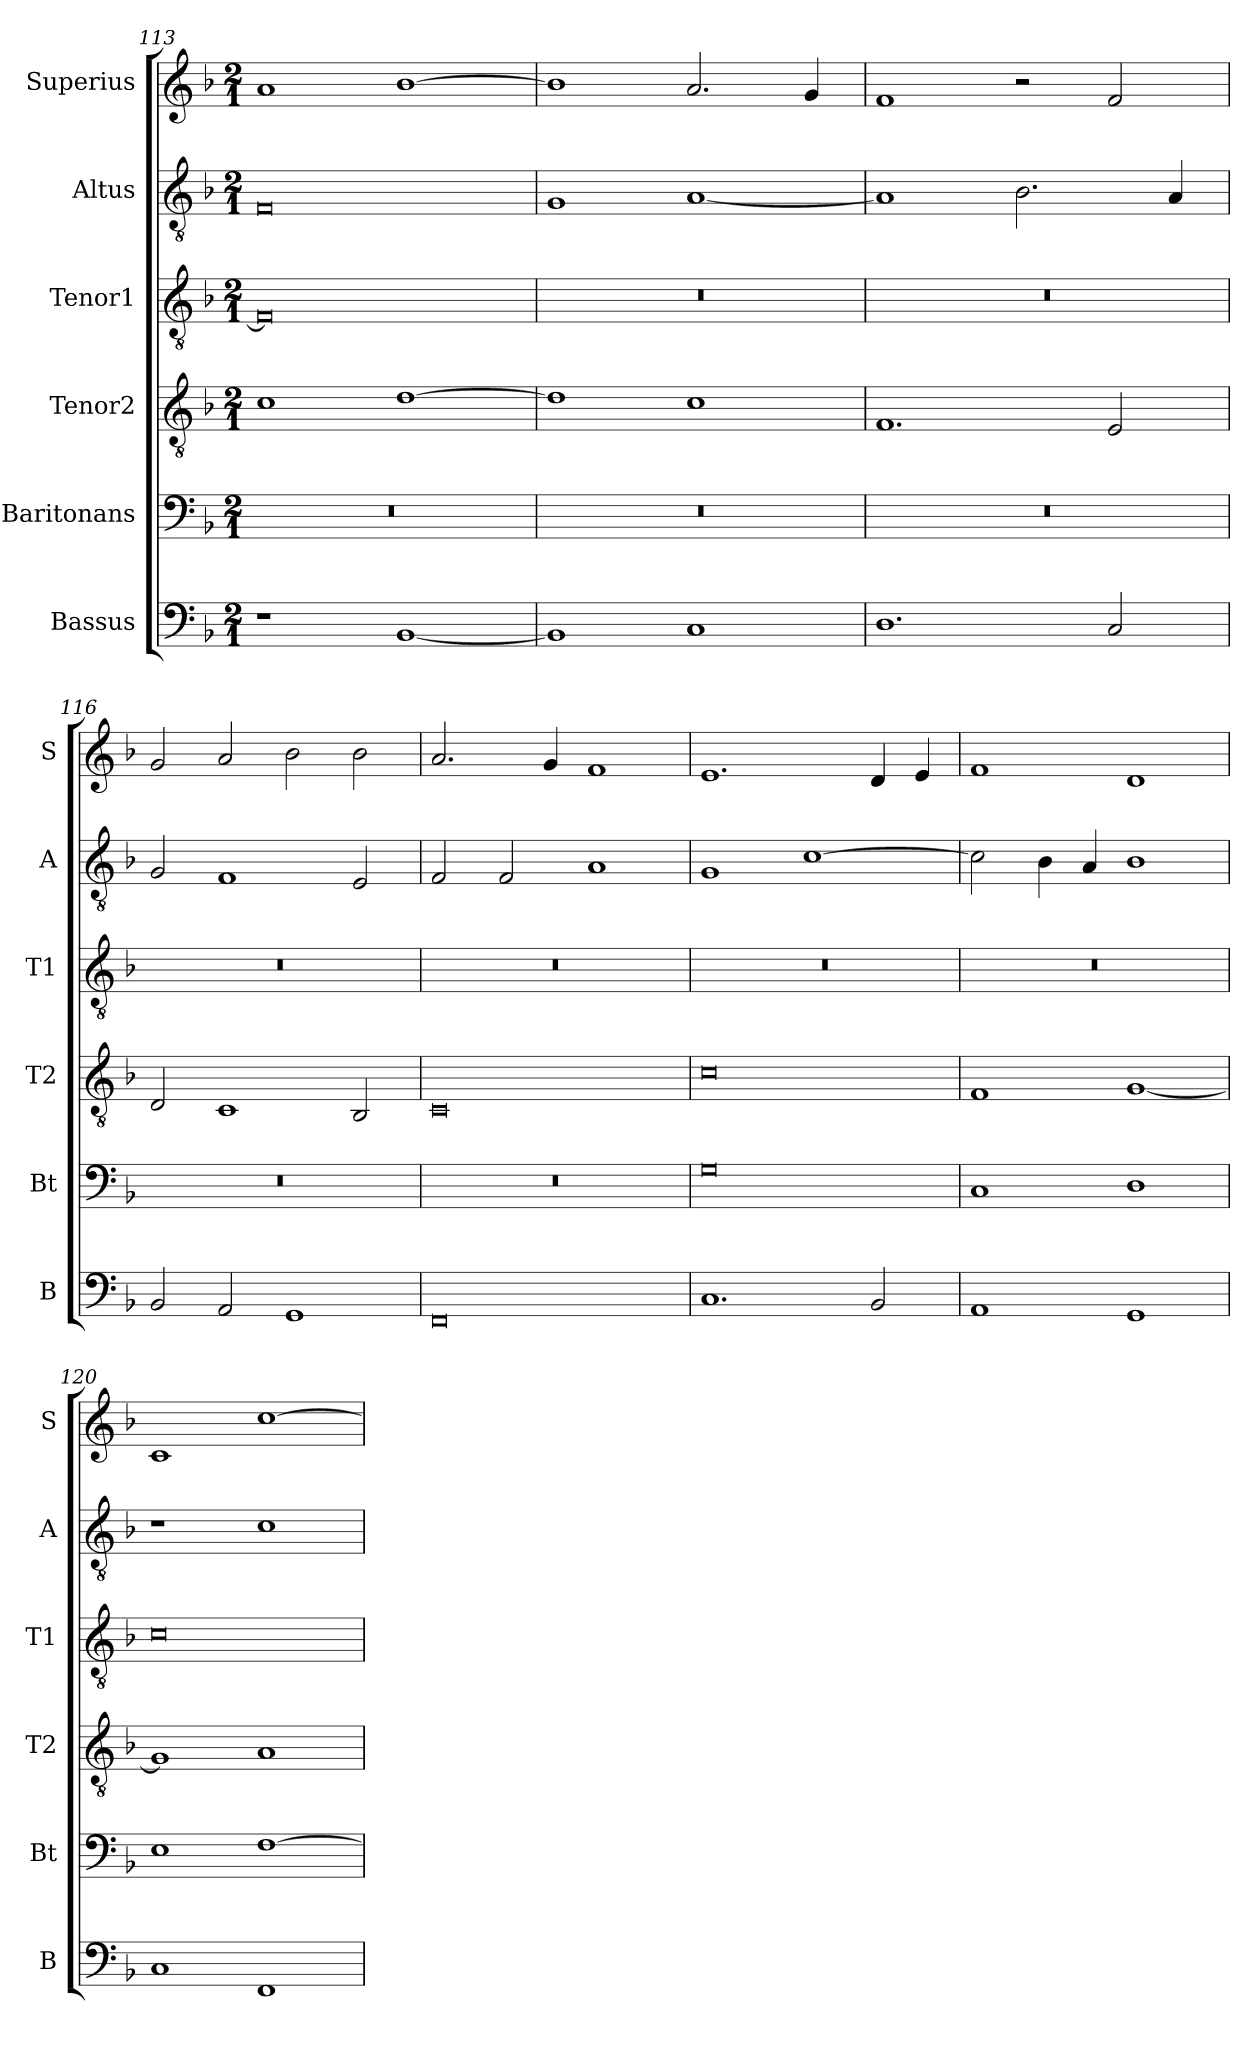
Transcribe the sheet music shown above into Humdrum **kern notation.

**kern	**kern	**kern	**kern	**kern	**kern
*part6	*part5	*part4	*part3	*part2	*part1
*staff6	*staff5	*staff4	*staff3	*staff2	*staff1
*I"Bassus	*I"Baritonans	*I"Tenor2	*I"Tenor1	*I"Altus	*I"Superius
*I'B	*I'Bt	*I'T2	*I'T1	*I'A	*I'S
*clefF4	*clefF4	*clefGv2	*clefGv2	*clefGv2	*clefG2
*k[b-]	*k[b-]	*k[b-]	*k[b-]	*k[b-]	*k[b-]
*M2/1	*M2/1	*M2/1	*M2/1	*M2/1	*M2/1
=113	=113	=113	=113	=113	=113
1r	0r	1c	0F]	0F	1a
[1BB-	.	[1d	.	.	[1b-
=114	=114	=114	=114	=114	=114
1BB-]	0r	1d]	0r	1G	1b-]
1C	.	1c	.	[1A	2.a/
.	.	.	.	.	4g/
=115	=115	=115	=115	=115	=115
1.D	0r	1.F	0r	1A]	1f
.	.	.	.	2.B-\	2r
2C/	.	2E/	.	.	2f/
.	.	.	.	4A/	.
=116	=116	=116	=116	=116	=116
2BB-/	0r	2D/	0r	2G/	2g/
2AA/	.	1C	.	1F	2a/
1GG	.	.	.	.	2b-\
.	.	2BB-/	.	2E/	2b-\
=117	=117	=117	=117	=117	=117
0FF	0r	0C	0r	2F/	2.a/
.	.	.	.	2F/	.
.	.	.	.	.	4g/
.	.	.	.	1A	1f
=118	=118	=118	=118	=118	=118
1.C	0G	0c	0r	1G	1.e
.	.	.	.	[1c	.
2BB-/	.	.	.	.	4d/
.	.	.	.	.	4e/
=119	=119	=119	=119	=119	=119
1AA	1C	1F	0r	2c\]	1f
.	.	.	.	4B-\	.
.	.	.	.	4A/	.
1GG	1D	[1G	.	1B-	1d
=120	=120	=120	=120	=120	=120
1C	1E	1G]	0c	1r	1c
1FF	[1F	1A	.	1c	[1cc
=	=	=	=	=	=
*-	*-	*-	*-	*-	*-
